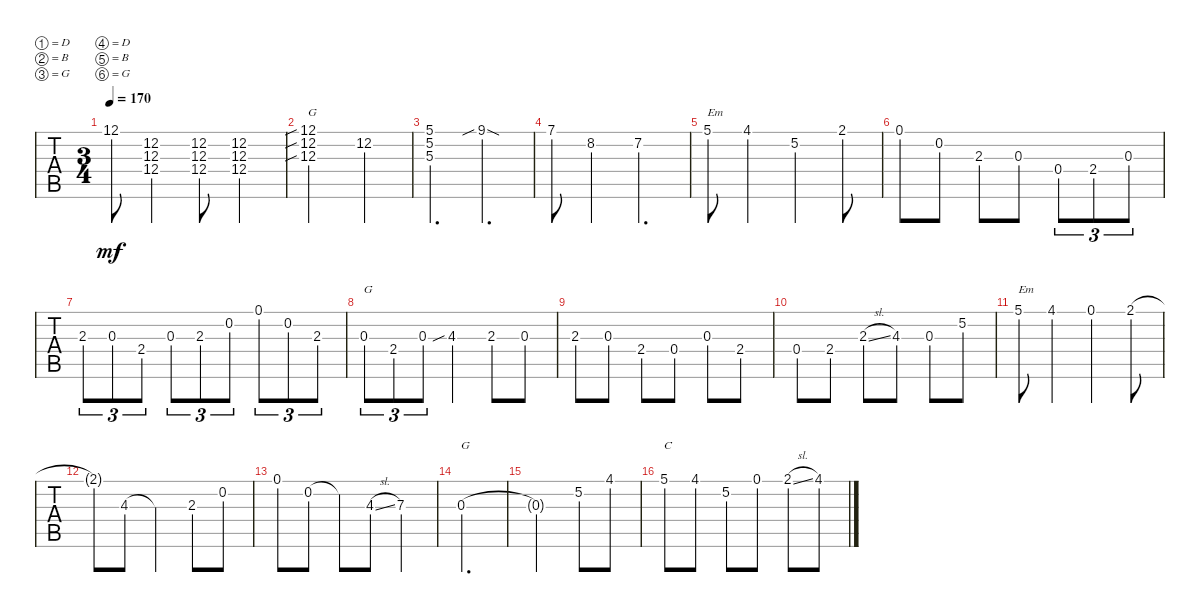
\defaultSystemsLayout 4
\bracketExtendMode groupsimilarinstruments
\singleTrackTrackNamePolicy hidden
\multiTrackTrackNamePolicy hidden
\otherSystemsTrackNameOrientation horizontal
\track ("Dobro" "Dobro") {solo instrument acousticguitarsteel}
\staff {tabs}
\tuning (D4 B3 G3 D3 B2 G2)
\ts (3 4)
\tempo 170
\clef g2
\ks g
12.1{t}.8{dy mf} (12.3 12.2 12.4).4 (12.3 12.4 12.2).8 (12.3 12.4 12.2).4 |
(12.1{sib} 12.2{sib} 12.3{sib}).2{txt "G"} 12.2.4 |
(5.3 5.1 5.2).4{d} 9.1{sib sod}.4{d} |
7.1.8 8.2.4 7.2.4{d} |
5.1.8{txt "Em"} 4.1.4 5.2.4 2.1.8 |
0.1.8 0.2.8 2.3.8 0.3.8 0.4.8{tu (3 2)} 2.4.8{tu (3 2)} 0.3.8{tu (3 2)} |
2.3.8{tu (3 2)} 0.3.8{tu (3 2)} 2.4.8{tu (3 2)} 0.3.8{tu (3 2)} 2.3.8{tu (3 2)} 0.2.8{tu (3 2)} 0.1.8{tu (3 2)} 0.2.8{tu (3 2)} 2.3.8{tu (3 2)} |
0.3.8{tu (3 2) txt "G"} 2.4.8{tu (3 2)} 0.3.8{tu (3 2)} 4.3{sib}.4 2.3.8 0.3.8 |
2.3.8 0.3.8 2.4.8 0.4.8 0.3.8 2.4.8 |
0.4.8 2.4.8 2.3{sl}.8 4.3.8 0.3.8 5.2.8 |
5.1.8{txt "Em"} 4.1.4 0.1.4 2.1.8 |
2.1{t}.8 4.3.8 4.3{t}.4 2.3.8 0.2.8 |
0.1.8 0.2.8 0.2{t}.8 4.3{sl}.8 7.3.4 |
0.3.2{d txt "G"} |
0.3{t}.2 5.2.8 4.1.8 |
5.1.8{txt "C"} 4.1.8 5.2.8 0.1.8 2.1{sl}.8 4.1{sl}.8
